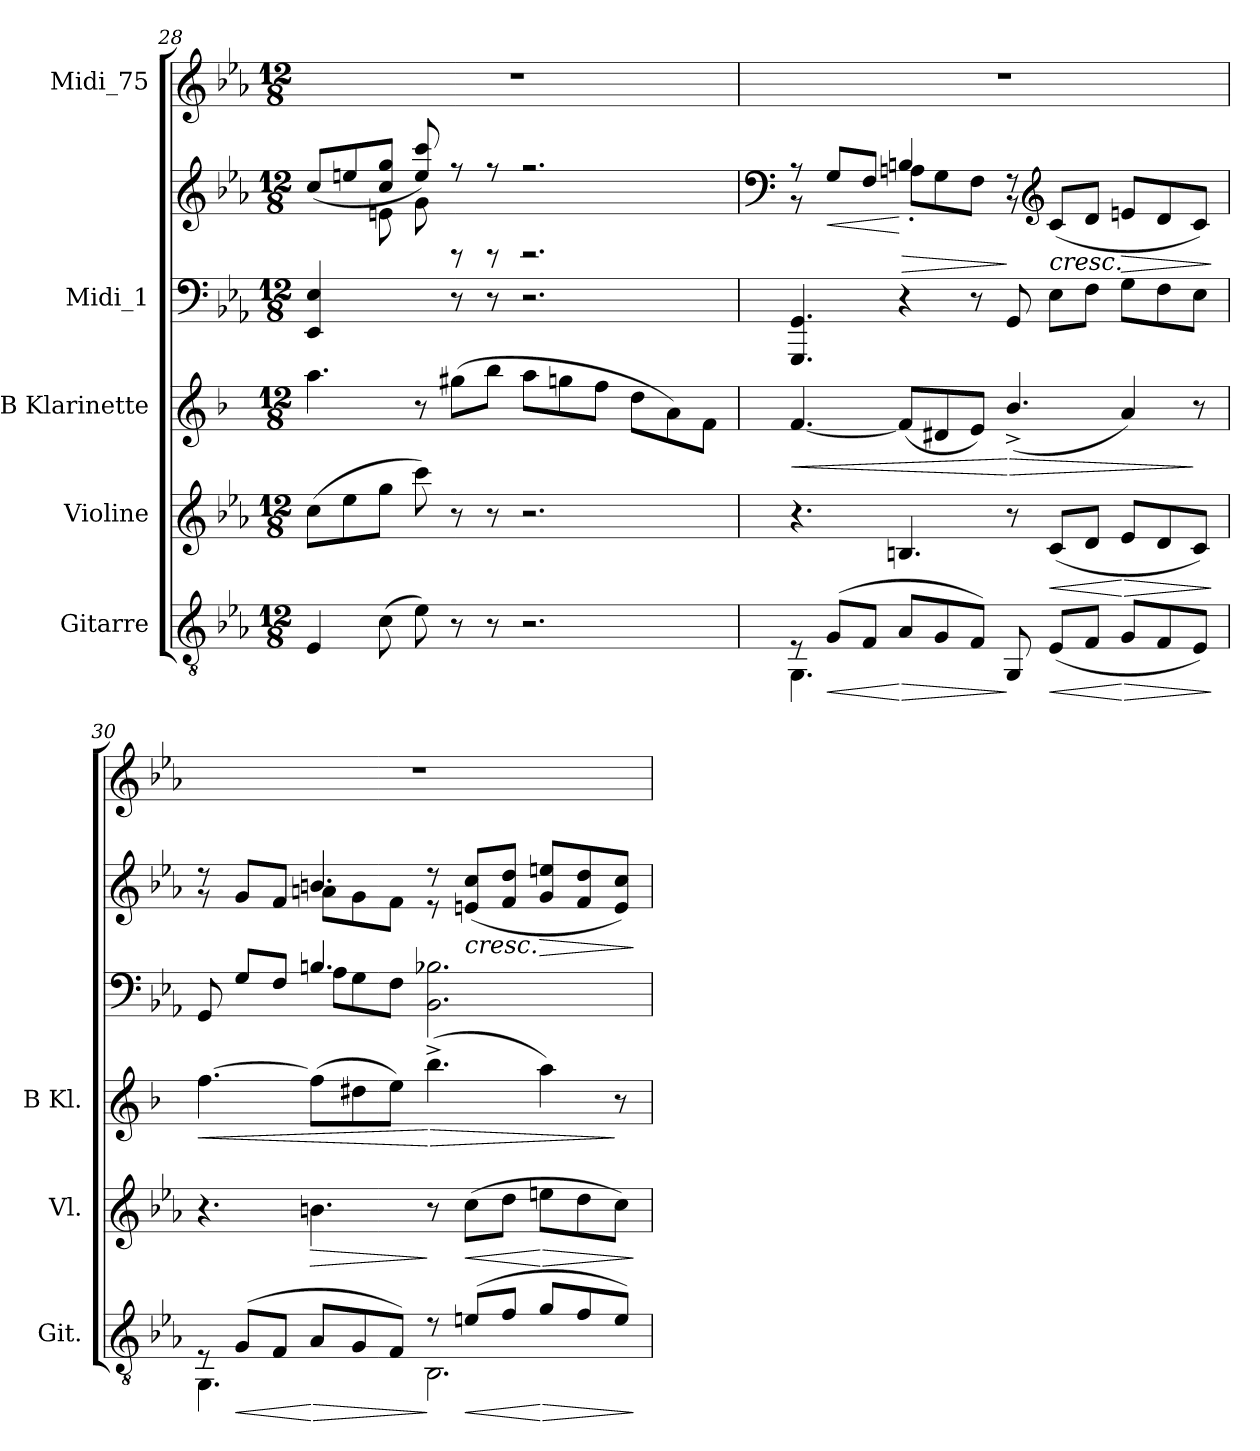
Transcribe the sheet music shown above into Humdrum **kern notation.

**kern	**dynam	**kern	**dynam	**kern	**dynam	**kern	**kern	**dynam	**kern
*part5	*part5	*part4	*part4	*part3	*part3	*part2	*part2	*part2	*part1
*staff6	*staff6	*staff5	*staff5	*staff4	*staff4	*staff3	*staff2	*staff2/3	*staff1
*I"Gitarre	*	*I"Violine	*	*I"B Klarinette	*	*I"Midi_1	*	*	*I"Midi_75
*I'Git.	*	*I'Vl.	*	*I'B Kl.	*	*	*	*	*
!!LO:LB:g=z
*clefGv2	*	*clefG2	*	*clefG2	*	*clefF4	*clefG2	*	*clefG2
*	*	*	*	*ITrd1c2	*	*	*	*	*
*k[b-e-a-]	*	*k[b-e-a-]	*	*k[b-e-a-]	*	*k[b-e-a-]	*k[b-e-a-]	*	*k[b-e-a-]
*M12/8	*	*M12/8	*	*M12/8	*	*M12/8	*M12/8	*	*M12/8
=28	=28	=28	=28	=28	=28	=28	=28	=28	=28
*	*	*	*	*	*	*^	*^	*	*
4E-/	.	(>8cc\L	.	4.gg\	.	4EE-/ 4E-/	2ryy	(>8cc/L	4ryy	.	1.r
.	.	8ee-\	.	.	.	.	.	8een/	.	.	.
(8c\	.	8gg\J	.	.	.	4ryy	.	8cc/ 8gg/J	8en\	.	.
8e-\)	.	8ccc\)	.	8r	.	.	.	8ee/ 8ccc/)	8g\	.	.
8r	.	8r	.	(>8ff#X\L	.	8r	2ryy	8r	8rD	.	.
8r	.	8r	.	8aa-\J	.	8r	.	8r	8rD	.	.
2.r	.	2.r	.	8gg\L	.	2.r	.	2.r	2.rD	.	.
.	.	.	.	8ffn\	.	.	.	.	.	.	.
.	.	.	.	8ee-\J	.	.	2ryy	.	.	.	.
.	.	.	.	8cc\L	.	.	.	.	.	.	.
.	.	.	.	8g\)	.	.	.	.	.	.	.
.	.	.	.	8e-\J	.	.	.	.	.	.	.
=29	=29	=29	=29	=29	=29	=29	=29	=29	=29	=29	=29
*	*	*	*	*	*	*	*	*clefF4	*	*	*
*^	*	*	*	*	*	*	*	*	*	*	*
!	!	!	!	!	!	!LO:HP:b	!	!	!	!	!	!
8rE	4.GG\	.	4.r	.	[4.e-/	<	4.GGG/ 4.GG/	2ryy	8r	8r	.	1.r
!	!	!LO:HP:b	!	!	!	!	!	!	!	!	!LO:HP:b	!
(8G/L	.	<	.	.	.	.	.	.	8G/L	4ryy	<	.
8F/J	.	.	.	.	.	.	.	.	8F/J	.	.	.
!	!	!LO:HP:n=1:b	!	!	!	!	!	!	!	!	!LO:HP:n=1:b	!
8A-/L	1ryy	[ >	4.Bn/	.	(8e-/L]	.	4r	.	4Bn/	8An'\L	[ >	.
8G/	.	.	.	.	8c#X/	.	.	2ryy	.	8G\	.	.
8F/J)	.	.	.	.	8d/J)	.	8r	.	8ryy	8F\J	.	.
!	!	!	!	!	!	!LO:HP:n=1:b	!	!	!	!	!	!
8GG/	.	]	8r	.	(4.a-^/	[ >	8GG/	.	8r	8r	]	.
*	*	*	*	*	*	*	*	*	*clefG2	*	*	*
!	!	!LO:HP:b	!	!LO:HP:b	!	!	!	!	!	!	!LO:HP:b	!
(>8E-/L	.	<	(8c/L	<	.	.	8E-\L	.	(8c/L	8ryy	<	.
8F/J	.	.	8d/J	.	.	.	8F\J	2ryy	8d/J	2ryy	.	.
!	!	!LO:HP:n=1:b	!	!LO:HP:n=1:b	!	!	!	!	!	!	!LO:HP:b	!
8G/L	.	[ >	8e-/L	[ >	4g/)	.	8G\L	.	8en/L	.	>	.
8F/	.	.	8d/	.	.	.	8F\	.	8d/	.	[	.
8E-/J)	8ryy	.	8c/J)	.	8r	]	8E-\J	.	8c/J)	.	.	.
*	*	*	*	*	*	*	*v	*v	*	*	*	*
*v	*v	*	*	*	*	*	*	*v	*v	*	*
.	]	.	]	.	.	.	.	]	.
=30	=30	=30	=30	=30	=30	=30	=30	=30	=30
*^	*	*	*	*	*	*	*	*	*
!	!	!	!	!	!	!LO:HP:b	!	!	!	!
*	*	*	*	*	*	*	*^	*^	*	*
8rE	4.GG\	.	4.r	.	[4.ee-\	<	8GG/	4ryy	8r	8r	.	1.r
!	!	!LO:HP:b	!	!	!	!	!	!	!	!	!	!
(8G/L	.	<	.	.	.	.	8G/L	.	8g/L	4ryy	.	.
8F/J	.	.	.	.	.	.	8F/J	8ryy	8f/J	.	.	.
!	!	!LO:HP:n=1:b	!	!LO:HP:b	!	!	!	!	!	!	!	!
8A-/L	4.ryy	[ >	4.bn\	>	(>8ee-\L]	.	4.Bn/	8A-\L	4.bn/	8an\L	.	.
8G/	.	.	.	.	8cc#X\	.	.	8G\	.	8g\	.	.
8F/J)	.	.	.	.	8dd\J)	.	.	8F\J	.	8f\J	.	.
!	!	!	!	!	!	!LO:HP:n=1:b	!	!	!	!	!	!
8r	2.BB-\	]	8r	]	(>4.aa-^\	[ >	2.BB-i\ 2.B-X\	4ryy	8r	8r	.	.
!	!	!LO:HP:b	!	!LO:HP:b	!	!	!	!	!	!	!LO:HP:b	!
(>8en/L	.	<	(>8cc\L	<	.	.	.	.	(8eni/ 8cc/L	8ryy	<	.
8f/J	.	.	8dd\J	.	.	.	.	2ryy	8f/ 8dd/J	2ryy	.	.
!	!	!LO:HP:n=1:b	!	!LO:HP:n=1:b	!	!	!	!	!	!	!LO:HP:b	!
8g/L	.	[ >	8een\L	[ >	4gg\)	.	.	.	8g/ 8eeni/L	.	>	.
8f/	.	.	8dd\	.	.	.	.	.	8f/ 8dd/	.	[	.
8e/J)	.	.	8cc\J)	.	8r	]	.	.	8e/ 8cc/J)	.	.	.
*	*	*	*	*	*	*	*v	*v	*	*	*	*
*v	*v	*	*	*	*	*	*	*v	*v	*	*
.	]	.	]	.	.	.	.	]	.
=	=	=	=	=	=	=	=	=	=
*-	*-	*-	*-	*-	*-	*-	*-	*-	*-
